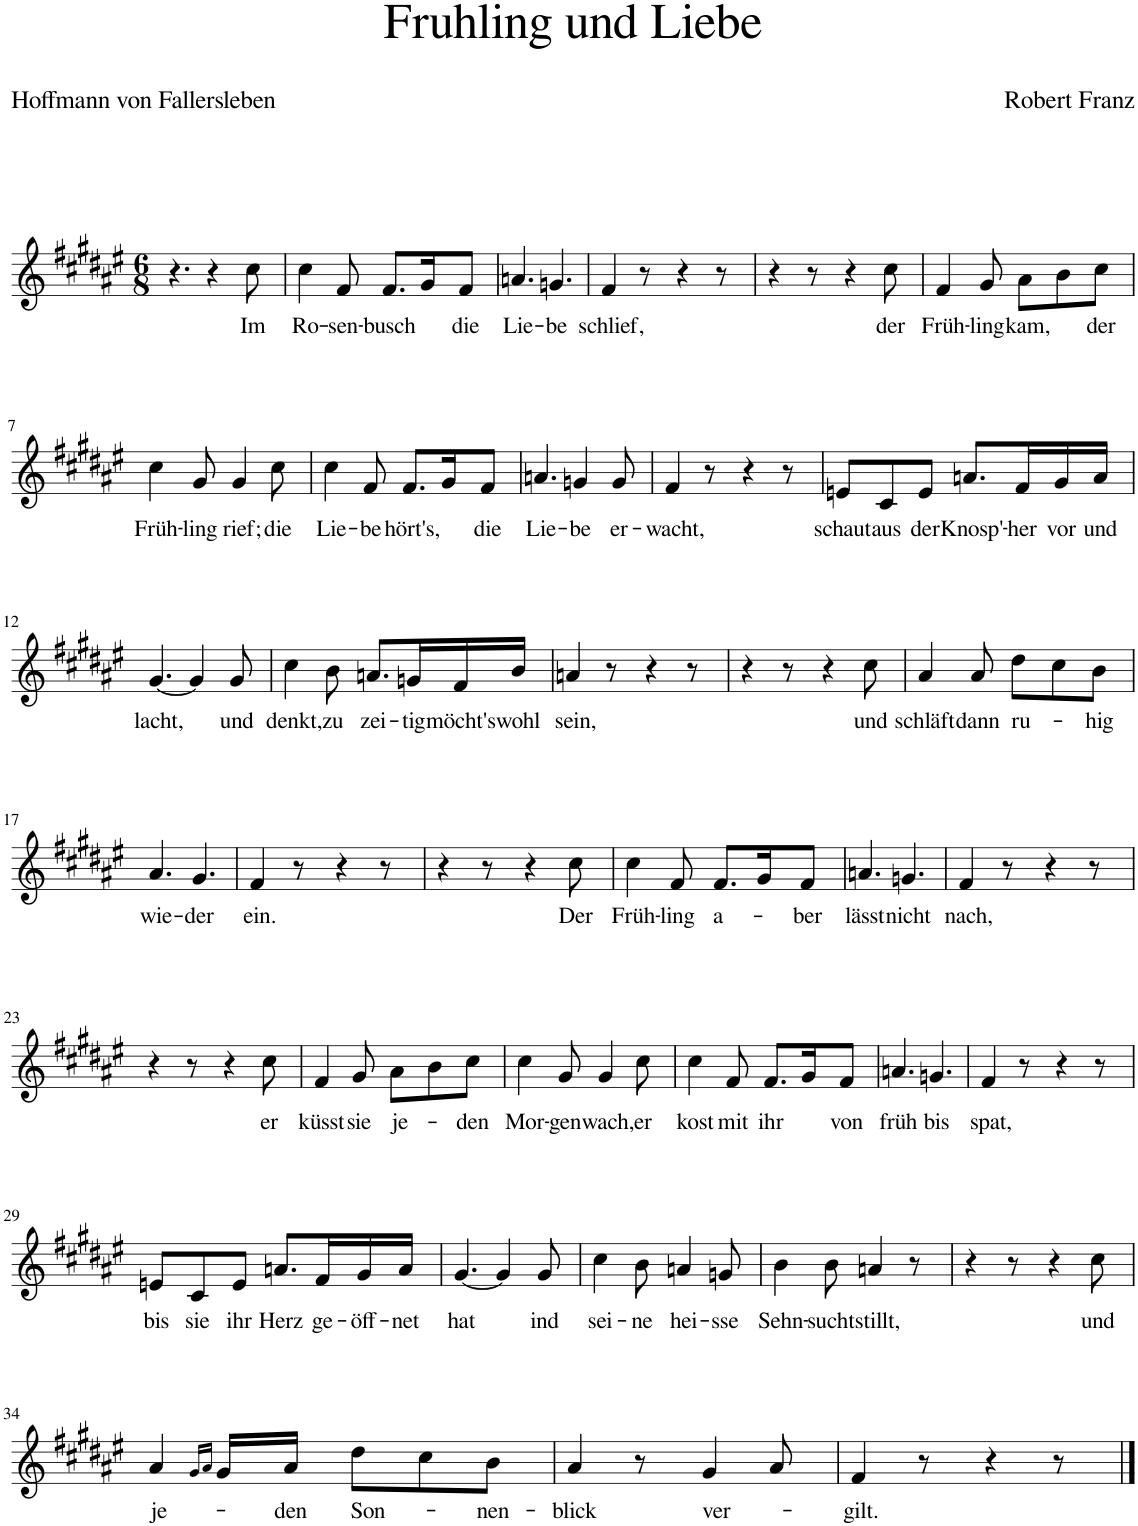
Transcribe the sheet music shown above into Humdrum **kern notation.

**kern	**text
*part1	*part1
*staff1	*staff1
*I"Piano	*
*I'Pno	*
*clefG2	*
*k[f#c#g#d#a#e#]	*
*M6/8	*
=1	=1
4.r	.
4r	.
!	!LO:LY:b
8cc#\	Im
=2	=2
!	!LO:LY:b
4cc#\	Ro-
!	!LO:LY:b
8f#/	-sen-
!	!LO:LY:b
8.f#/L	-busch
16g#/K	.
!	!LO:LY:b
8f#/J	die
=3	=3
!	!LO:LY:b
4.an/	Lie-
!	!LO:LY:b
4.gn/	-be
=4	=4
!	!LO:LY:b
4f#/	schlief,
8r	.
4r	.
8r	.
=5	=5
4r	.
8r	.
4r	.
!	!LO:LY:b
8cc#\	der
=6	=6
!	!LO:LY:b
4f#/	Früh-
!	!LO:LY:b
8g#/	-ling
!	!LO:LY:b
8a#\L	kam,
8b\	.
!	!LO:LY:b
8cc#\J	der
!!LO:LB:g=z
=7	=7
!	!LO:LY:b
4cc#\	Früh-
!	!LO:LY:b
8g#/	-ling
!	!LO:LY:b
4g#/	rief;
!	!LO:LY:b
8cc#\	die
=8	=8
!	!LO:LY:b
4cc#\	Lie-
!	!LO:LY:b
8f#/	-be
!	!LO:LY:b
8.f#/L	hört's,
16g#/K	.
!	!LO:LY:b
8f#/J	die
=9	=9
!	!LO:LY:b
4.an/	Lie-
!	!LO:LY:b
4gn/	-be
!	!LO:LY:b
8g/	er-
=10	=10
!	!LO:LY:b
4f#/	-wacht,
8r	.
4r	.
8r	.
=11	=11
!	!LO:LY:b
8en/L	schaut
!	!LO:LY:b
8c#/	aus
!	!LO:LY:b
8e/J	der
!	!LO:LY:b
8.an/L	Knosp'-
!	!LO:LY:b
16f#/L	-her
!	!LO:LY:b
16g#/	vor
!	!LO:LY:b
16a/JJ	und
!!LO:LB:g=z
=12	=12
!	!LO:LY:b
[4.g#/	lacht,
4g#/]	.
!	!LO:LY:b
8g#/	und
=13	=13
!	!LO:LY:b
4cc#\	denkt,
!	!LO:LY:b
8b\	zu
!	!LO:LY:b
8.an/L	zei-
!	!LO:LY:b
16gn/L	-tig
!	!LO:LY:b
16f#/	möcht's
!	!LO:LY:b
16b/JJ	wohl
=14	=14
!	!LO:LY:b
4an/	sein,
8r	.
4r	.
8r	.
=15	=15
4r	.
8r	.
4r	.
!	!LO:LY:b
8cc#\	und
=16	=16
!	!LO:LY:b
4a#/	schläft
!	!LO:LY:b
8a#/	dann
!	!LO:LY:b
8dd#\L	ru-
8cc#\	.
!	!LO:LY:b
8b\J	-hig
!!LO:LB:g=z
=17	=17
!	!LO:LY:b
4.a#/	wie-
!	!LO:LY:b
4.g#/	-der
=18	=18
!	!LO:LY:b
4f#/	ein.
8r	.
4r	.
8r	.
=19	=19
4r	.
8r	.
4r	.
!	!LO:LY:b
8cc#\	Der
=20	=20
!	!LO:LY:b
4cc#\	Früh-
!	!LO:LY:b
8f#/	-ling
!	!LO:LY:b
8.f#/L	a-
16g#/K	.
!	!LO:LY:b
8f#/J	-ber
=21	=21
!	!LO:LY:b
4.an/	lässt
!	!LO:LY:b
4.gn/	nicht
=22	=22
!	!LO:LY:b
4f#/	nach,
8r	.
4r	.
8r	.
!!LO:LB:g=z
=23	=23
4r	.
8r	.
4r	.
!	!LO:LY:b
8cc#\	er
=24	=24
!	!LO:LY:b
4f#/	küsst
!	!LO:LY:b
8g#/	sie
!	!LO:LY:b
8a#\L	je-
8b\	.
!	!LO:LY:b
8cc#\J	-den
=25	=25
!	!LO:LY:b
4cc#\	Mor-
!	!LO:LY:b
8g#/	-gen
!	!LO:LY:b
4g#/	wach,
!	!LO:LY:b
8cc#\	er
=26	=26
!	!LO:LY:b
4cc#\	kost
!	!LO:LY:b
8f#/	mit
!	!LO:LY:b
8.f#/L	ihr
16g#/K	.
!	!LO:LY:b
8f#/J	von
=27	=27
!	!LO:LY:b
4.an/	früh
!	!LO:LY:b
4.gn/	bis
=28	=28
!	!LO:LY:b
4f#/	spat,
8r	.
4r	.
8r	.
!!LO:LB:g=z
=29	=29
!	!LO:LY:b
8en/L	bis
!	!LO:LY:b
8c#/	sie
!	!LO:LY:b
8e/J	ihr
!	!LO:LY:b
8.an/L	Herz
!	!LO:LY:b
16f#/L	ge-
!	!LO:LY:b
16g#/	-öff-
!	!LO:LY:b
16a/JJ	-net
=30	=30
!	!LO:LY:b
[4.g#/	hat
4g#/]	.
!	!LO:LY:b
8g#/	ind
=31	=31
!	!LO:LY:b
4cc#\	sei-
!	!LO:LY:b
8b\	-ne
!	!LO:LY:b
4an/	hei-
!	!LO:LY:b
8gn/	-sse
=32	=32
!	!LO:LY:b
4b\	Sehn-
!	!LO:LY:b
8b\	-sucht
!	!LO:LY:b
4an/	stillt,
8r	.
=33	=33
4r	.
8r	.
4r	.
!	!LO:LY:b
8cc#\	und
!!LO:LB:g=z
=34	=34
!	!LO:LY:b
4a#/	je-
16qg#/LL	.
16qa#/JJ	.
16g#/LL	.
!	!LO:LY:b
16a#/JJ	-den
!	!LO:LY:b
8dd#\L	Son-
8cc#\	.
!	!LO:LY:b
8b\J	-nen-
=35	=35
!	!LO:LY:b
4a#/	-blick
8r	.
!	!LO:LY:b
4g#/	ver-
8a#/	.
=36	=36
!	!LO:LY:b
4f#/	-gilt.
8r	.
4r	.
8r	.
==	==
*-	*-
